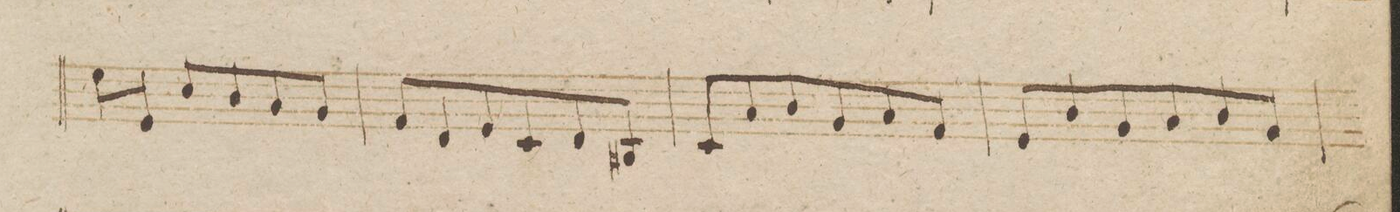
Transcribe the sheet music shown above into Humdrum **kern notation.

**kern	**dynam
*I"Viola.	*
*clefC3	*
*k[b-]	*
*met(c|)	*
*M3/4	*
8f\L	.
8F/J	.
8d/L	.
8c/	.
8B-/	.
8A/J	.
=143	=143
8G/L	.
8E/	.
8F/	.
8D/	.
8E/	.
8C#X/J	.
=144	=144
8D/L	.
8B-/	.
8c/	.
8A/	.
8B-/	.
8G/J	.
=145	=145
8F/L	.
8c/	.
8A/	.
8B-/	.
8c/	.
8A/J	.
=146	=146
*-	*-
